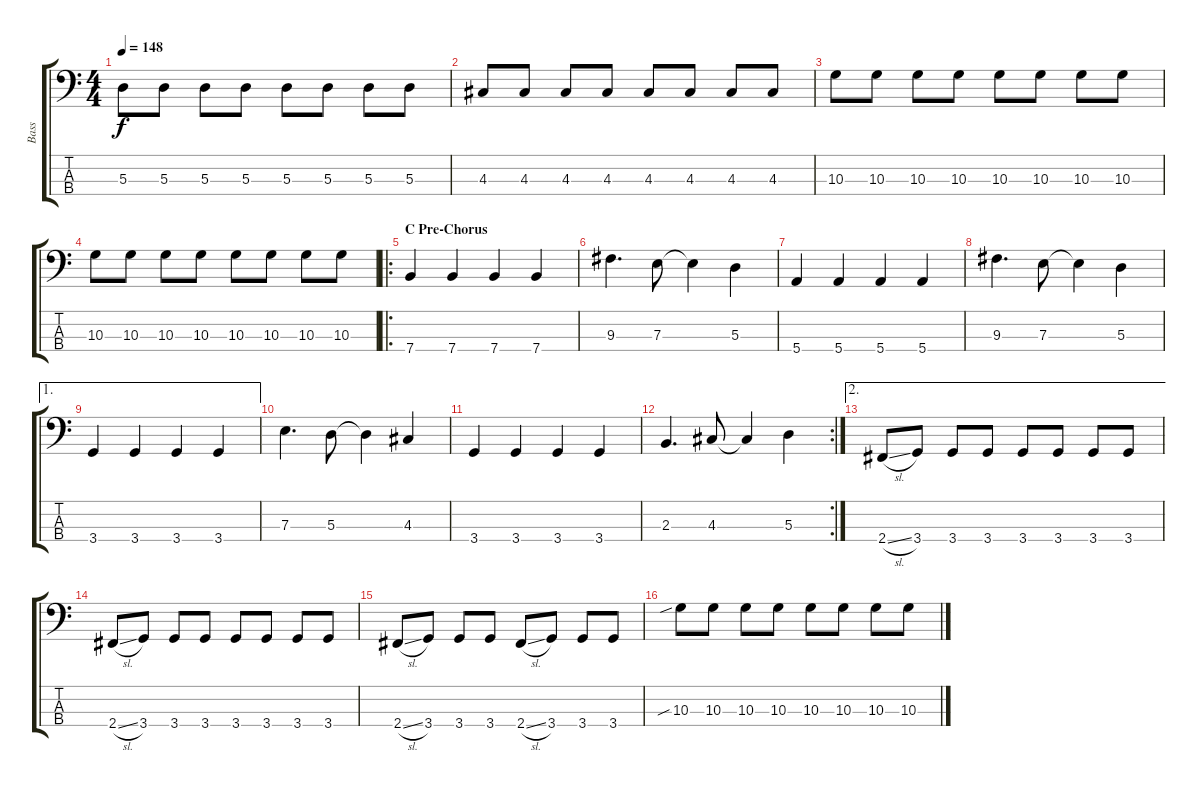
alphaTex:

\track ("Bass" "Bass") {instrument electricbasspick}
\staff {score tabs}
\tuning (G2 D2 A1 E1) {hide}
\ts (4 4)
\tempo 148
\clef f4
\ks c
5.3.8{dy f} 5.3.8 5.3.8 5.3.8 5.3.8 5.3.8 5.3.8 5.3.8 |
4.3.8 4.3.8 4.3.8 4.3.8 4.3.8 4.3.8 4.3.8 4.3.8 |
10.3.8 10.3.8 10.3.8 10.3.8 10.3.8 10.3.8 10.3.8 10.3.8 |
10.3.8 10.3.8 10.3.8 10.3.8 10.3.8 10.3.8 10.3.8 10.3.8 |
\ro
\section ("" "C Pre-Chorus")
7.4.4 7.4.4 7.4.4 7.4.4 |
9.3.4{d} 7.3.8 7.3{t}.4 5.3.4 |
5.4.4 5.4.4 5.4.4 5.4.4 |
9.3.4{d} 7.3.8 7.3{t}.4 5.3.4 |
\ae 1
3.4.4 3.4.4 3.4.4 3.4.4 |
7.3.4{d} 5.3.8 5.3{t}.4 4.3.4 |
3.4.4 3.4.4 3.4.4 3.4.4 |
\rc 2
2.3.4{d} 4.3.8 4.3{t}.4 5.3.4 |
\ae 2
2.4{sl}.8 3.4.8 3.4.8 3.4.8 3.4.8 3.4.8 3.4.8 3.4.8 |
2.4{sl}.8 3.4.8 3.4.8 3.4.8 3.4.8 3.4.8 3.4.8 3.4.8 |
2.4{sl}.8 3.4.8 3.4.8 3.4.8 2.4{sl}.8 3.4.8 3.4.8 3.4.8 |
10.3{sib}.8 10.3.8 10.3.8 10.3.8 10.3.8 10.3.8 10.3.8 10.3.8
